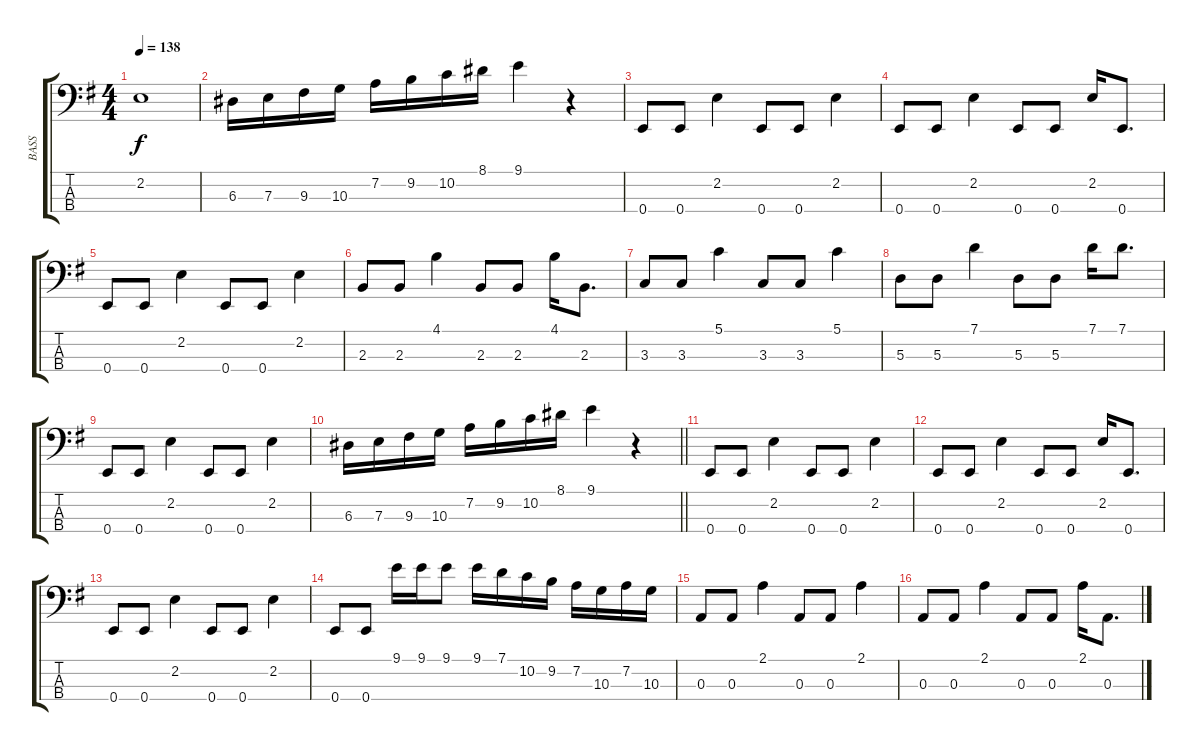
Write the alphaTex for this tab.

\track ("BASS" "BASS") {instrument electricbassfinger}
\staff {score tabs}
\tuning (G2 D2 A1 E1) {hide}
\ts (4 4)
\tempo 138
\clef f4
\ks eminor
2.2.1{dy f} |
6.3.16 7.3.16 9.3.16 10.3.16 7.2.16 9.2.16 10.2.16 8.1.16 9.1.4 r.4 |
0.4.8 0.4.8 2.2.4 0.4.8 0.4.8 2.2.4 |
0.4.8 0.4.8 2.2.4 0.4.8 0.4.8 2.2.16 0.4.8{d} |
0.4.8 0.4.8 2.2.4 0.4.8 0.4.8 2.2.4 |
2.3.8 2.3.8 4.1.4 2.3.8 2.3.8 4.1.16 2.3.8{d} |
3.3.8 3.3.8 5.1.4 3.3.8 3.3.8 5.1.4 |
5.3.8 5.3.8 7.1.4 5.3.8 5.3.8 7.1.16 7.1.8{d} |
0.4.8 0.4.8 2.2.4 0.4.8 0.4.8 2.2.4 |
\barLineRight lightlight
6.3.16 7.3.16 9.3.16 10.3.16 7.2.16 9.2.16 10.2.16 8.1.16 9.1.4 r.4 |
0.4.8 0.4.8 2.2.4 0.4.8 0.4.8 2.2.4 |
0.4.8 0.4.8 2.2.4 0.4.8 0.4.8 2.2.16 0.4.8{d} |
0.4.8 0.4.8 2.2.4 0.4.8 0.4.8 2.2.4 |
0.4.8 0.4.8 9.1.16 9.1.16 9.1.8 9.1.16 7.1.16 10.2.16 9.2.16 7.2.16 10.3.16 7.2.16 10.3.16 |
0.3.8 0.3.8 2.1.4 0.3.8 0.3.8 2.1.4 |
0.3.8 0.3.8 2.1.4 0.3.8 0.3.8 2.1.16 0.3.8{d}
